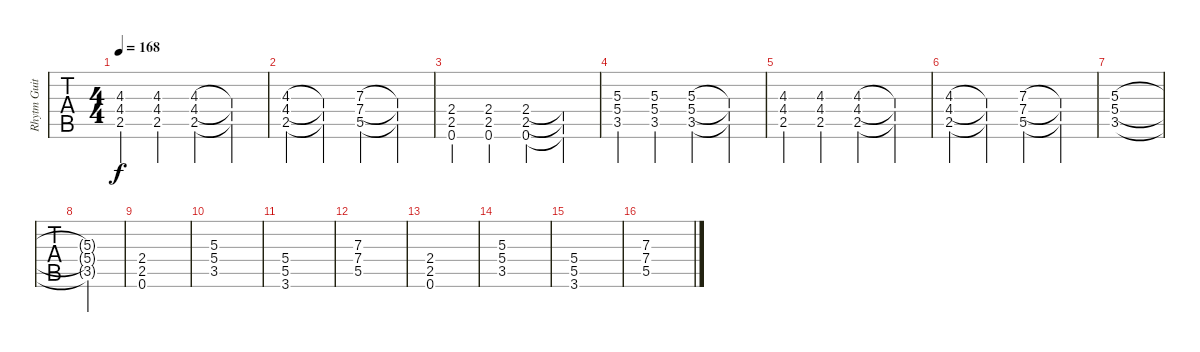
\track ("Rhytm Guitar" "Rhytm Guit") {instrument acousticguitarsteel}
\staff {tabs}
\tuning (E4 B3 G3 D3 A2 E2) {hide}
\ts (4 4)
\tempo 168
\clef g2
\ks c
(4.3 4.4 2.5).4{dy f} (4.3 4.4 2.5).4 (4.3 4.4 2.5).4 (4.3{t} 4.4{t} 2.5{t}).4 |
(4.3 4.4 2.5).4 (4.3{t} 4.4{t} 2.5{t}).4 (7.3 7.4 5.5).4 (7.3{t} 7.4{t} 5.5{t}).4 |
(2.4 2.5 0.6).4 (2.4 2.5 0.6).4 (2.4 2.5 0.6).4 (2.4{t} 2.5{t} 0.6{t}).4 |
(5.3 5.4 3.5).4 (5.3 5.4 3.5).4 (5.3 5.4 3.5).4 (5.3{t} 5.4{t} 3.5{t}).4 |
(4.3 4.4 2.5).4 (4.3 4.4 2.5).4 (4.3 4.4 2.5).4 (4.3{t} 4.4{t} 2.5{t}).4 |
(4.3 4.4 2.5).4 (4.3{t} 4.4{t} 2.5{t}).4 (7.3 7.4 5.5).4 (7.3{t} 7.4{t} 5.5{t}).4 |
(5.3 5.4 3.5).1 |
(5.3{t} 5.4{t} 3.5{t}).4 |
(2.4 2.5 0.6).1 |
(5.3 5.4 3.5).1 |
(5.4 5.5 3.6).1 |
(7.3 7.4 5.5).1 |
(2.4 2.5 0.6).1 |
(5.3 5.4 3.5).1 |
(5.4 5.5 3.6).1 |
(7.3 7.4 5.5).1
